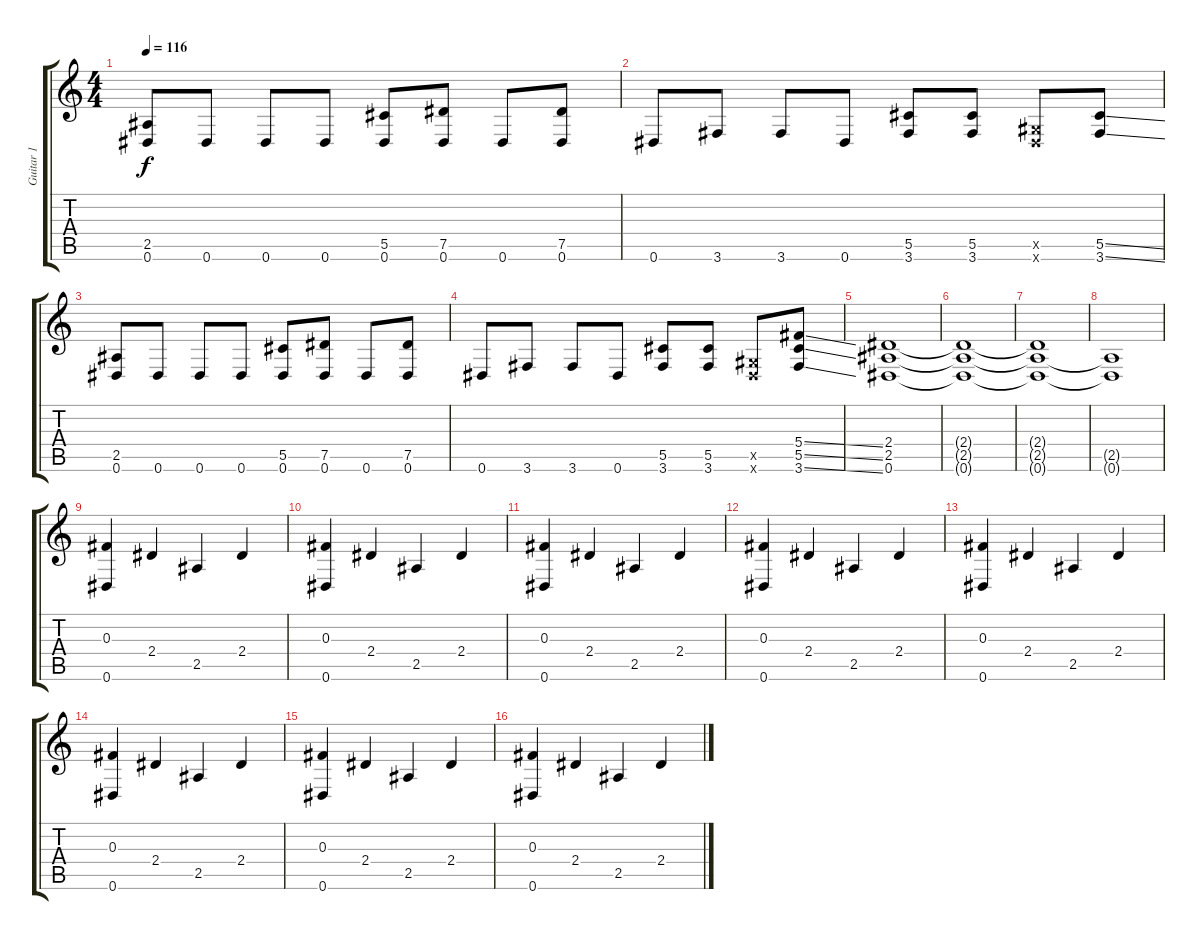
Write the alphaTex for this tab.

\track ("Guitar 1" "Guitar 1") {instrument distortionguitar}
\staff {score tabs}
\tuning (Eb4 Bb3 Gb3 Db3 Ab2 Eb2) {hide}
\ts (4 4)
\tempo 116
\clef g2
\ks c
(2.5 0.6).8{dy f} 0.6.8 0.6.8 0.6.8 (5.5 0.6).8 (7.5 0.6).8 0.6.8 (7.5 0.6).8 |
0.6.8 3.6.8 3.6.8 0.6.8 (5.5 3.6).8 (5.5 3.6).8 (0.5{x} 0.6{x}).8 (5.5{ss} 3.6{ss}).8 |
(2.5 0.6).8 0.6.8 0.6.8 0.6.8 (5.5 0.6).8 (7.5 0.6).8 0.6.8 (7.5 0.6).8 |
0.6.8 3.6.8 3.6.8 0.6.8 (5.5 3.6).8 (5.5 3.6).8 (0.5{x} 0.6{x}).8 (5.4{ss} 5.5{ss} 3.6{ss}).8 |
(2.4 2.5 0.6).1 |
(2.4{t} 2.5{t} 0.6{t}).1 |
(2.4{t} 2.5{t} 0.6{t}).1 |
(2.5{t} 0.6{t}).1 |
(0.3 0.6).4{volume 10 instrument electricguitarclean} 2.4.4 2.5.4 2.4.4 |
(0.3 0.6).4 2.4.4 2.5.4 2.4.4 |
(0.3 0.6).4 2.4.4 2.5.4 2.4.4 |
(0.3 0.6).4 2.4.4 2.5.4 2.4.4 |
(0.3 0.6).4 2.4.4 2.5.4 2.4.4 |
(0.3 0.6).4 2.4.4 2.5.4 2.4.4 |
(0.3 0.6).4 2.4.4 2.5.4 2.4.4 |
(0.3 0.6).4 2.4.4 2.5.4 2.4.4
